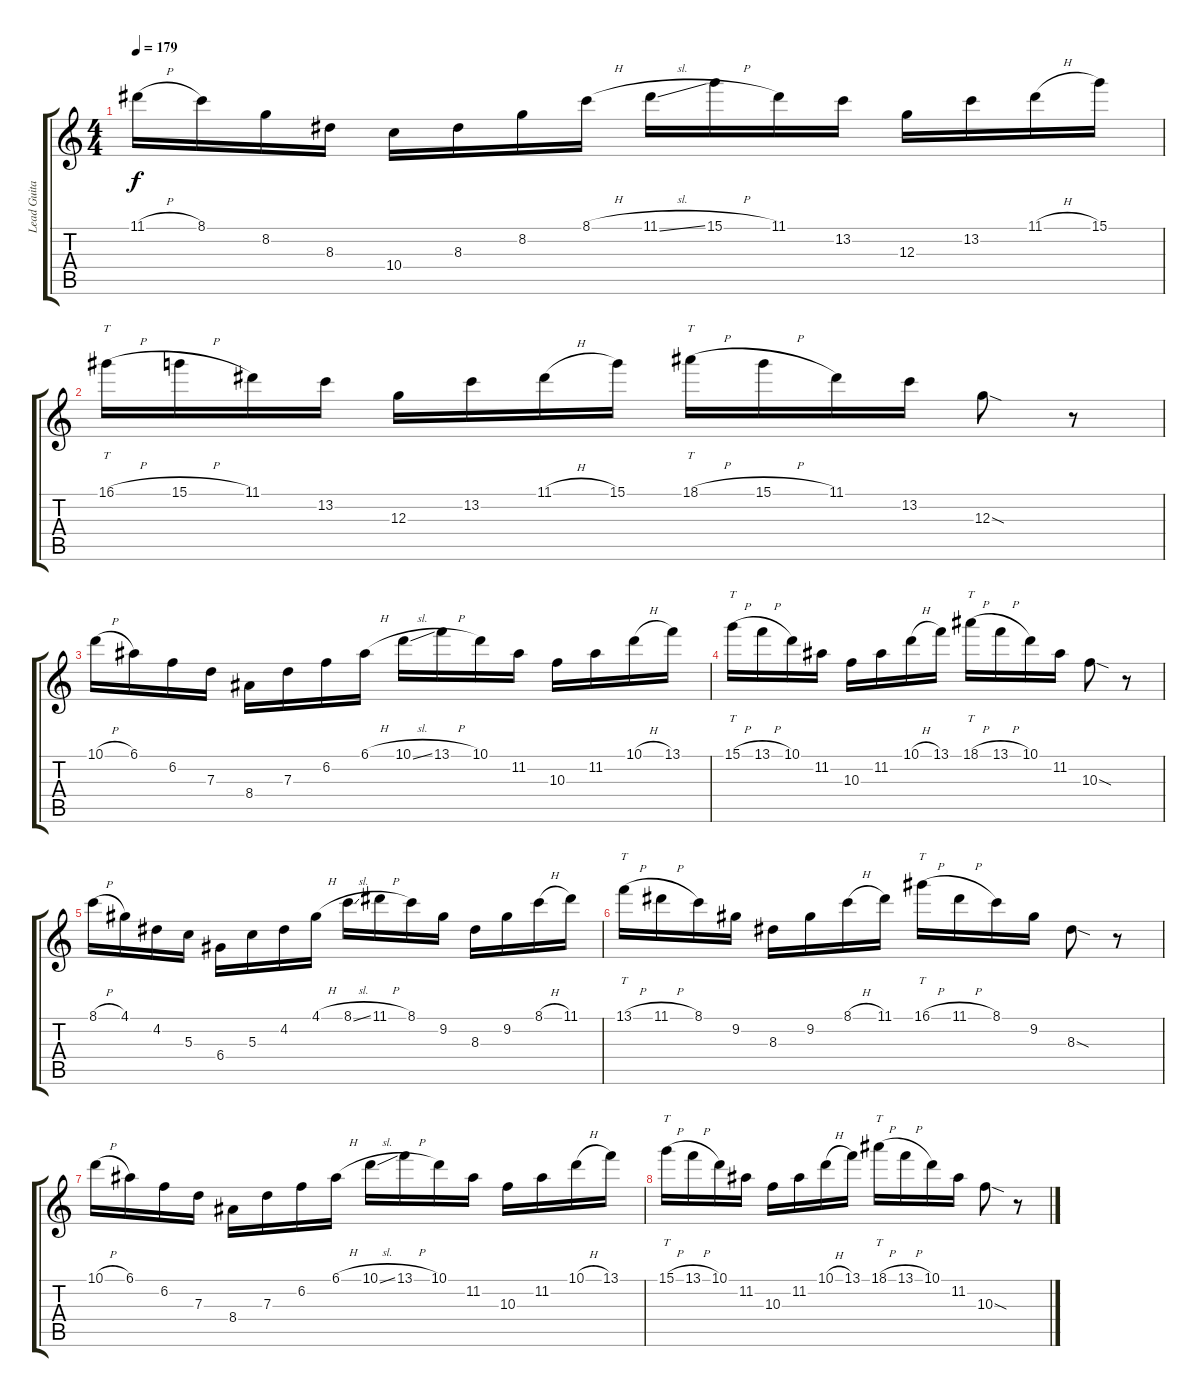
\track ("Lead Guitar" "Lead Guita") {instrument distortionguitar}
\staff {score tabs}
\tuning (E4 B3 G3 D3 A2 E2) {hide}
\ts (4 4)
\tempo 179
\clef g2
\ks c
11.1{h}.16{dy f} 8.1.16 8.2.16 8.3.16 10.4.16 8.3.16 8.2.16 8.1{h}.16 11.1{sl}.16 15.1{h}.16 11.1.16 13.2.16 12.3.16 13.2.16 11.1{h}.16 15.1.16 |
16.1{h}.16{tt} 15.1{h}.16 11.1.16 13.2.16 12.3.16 13.2.16 11.1{h}.16 15.1.16 18.1{h}.16{tt} 15.1{h}.16 11.1.16 13.2.16 12.3{sod}.8 r.8 |
10.1{h}.16 6.1.16 6.2.16 7.3.16 8.4.16 7.3.16 6.2.16 6.1{h}.16 10.1{sl}.16 13.1{h}.16 10.1.16 11.2.16 10.3.16 11.2.16 10.1{h}.16 13.1.16 |
15.1{h}.16{tt} 13.1{h}.16 10.1.16 11.2.16 10.3.16 11.2.16 10.1{h}.16 13.1.16 18.1{h}.16{tt} 13.1{h}.16 10.1.16 11.2.16 10.3{sod}.8 r.8 |
8.1{h}.16 4.1.16 4.2.16 5.3.16 6.4.16 5.3.16 4.2.16 4.1{h}.16 8.1{sl}.16 11.1{h}.16 8.1.16 9.2.16 8.3.16 9.2.16 8.1{h}.16 11.1.16 |
13.1{h}.16{tt} 11.1{h}.16 8.1.16 9.2.16 8.3.16 9.2.16 8.1{h}.16 11.1.16 16.1{h}.16{tt} 11.1{h}.16 8.1.16 9.2.16 8.3{sod}.8 r.8 |
10.1{h}.16 6.1.16 6.2.16 7.3.16 8.4.16 7.3.16 6.2.16 6.1{h}.16 10.1{sl}.16 13.1{h}.16 10.1.16 11.2.16 10.3.16 11.2.16 10.1{h}.16 13.1.16 |
15.1{h}.16{tt} 13.1{h}.16 10.1.16 11.2.16 10.3.16 11.2.16 10.1{h}.16 13.1.16 18.1{h}.16{tt} 13.1{h}.16 10.1.16 11.2.16 10.3{sod}.8 r.8
